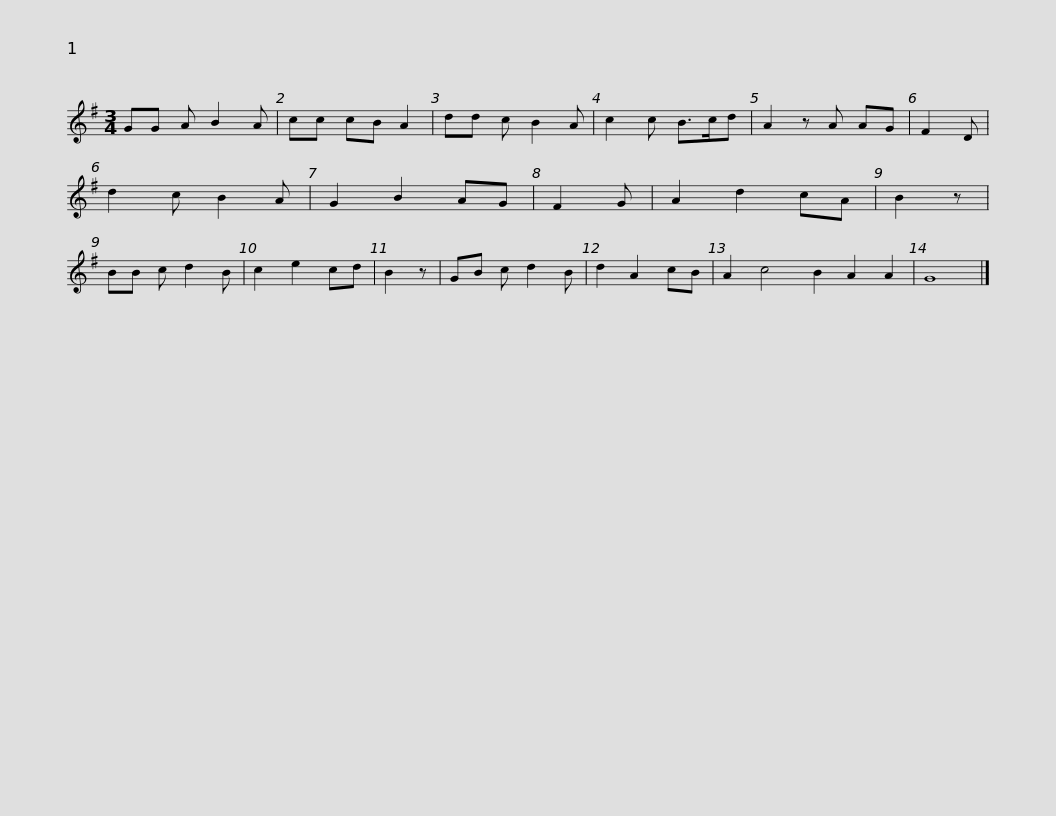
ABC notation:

X:1
L:1/8
M:3/4
I:linebreak $
K:G
V:1 treble
V:1
 GG A B2 A | cc cB A2 | dd c B2 A | c2 c B>cd | A2 z A AG | %5
 F2 D | d2 c B2 A | G2 B2 AG | F2 G |$ A2 d2 cA | %10
 B2 z | BB c d2 B | c2 e2 cd | B2 z | GB c d2 B | %15
 d2 A2 cB | A2 c4 B2 A2 A2 | G8 |] %18
